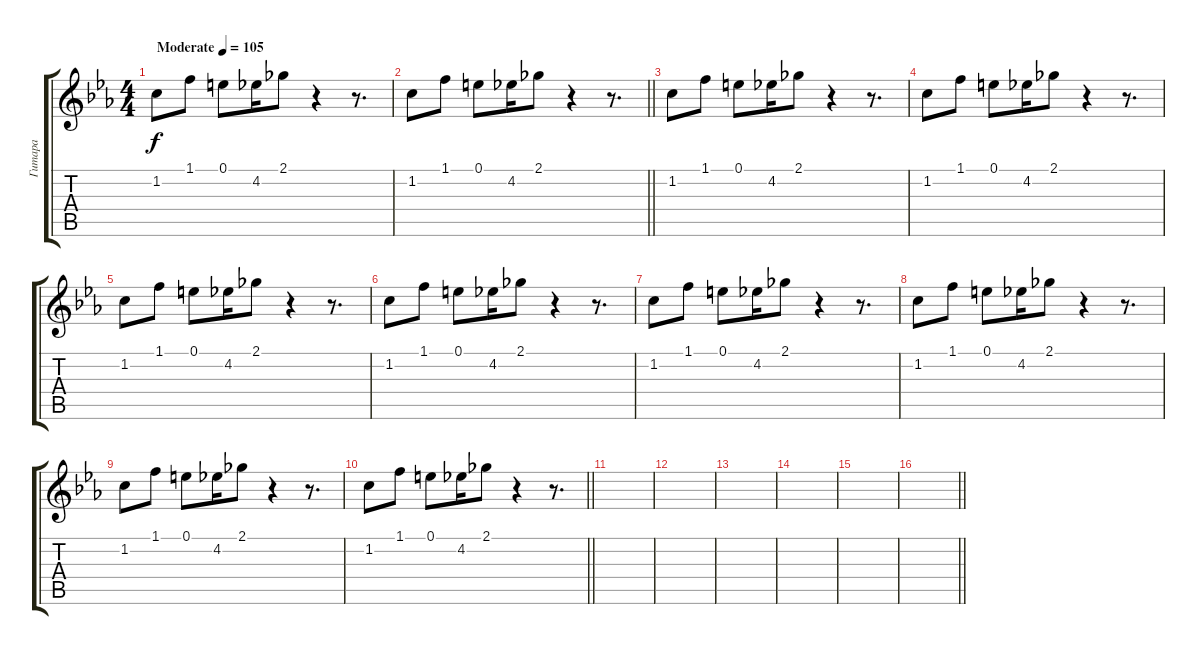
\track ("Гитара" "Гитара") {instrument distortionguitar}
\staff {score tabs}
\tuning (E4 B3 G3 D3 A2 E2) {hide}
\ts (4 4)
\section ("" "")
\tempo (105 "Moderate")
\clef g2
\ks cminor
1.2.8{dy f instrument distortionguitar} 1.1.8 0.1.8 4.2.16 2.1.8 r.4 r.8{d} |
\barLineRight lightlight
1.2.8 1.1.8 0.1.8 4.2.16 2.1.8 r.4 r.8{d} |
\section ("" "")
1.2.8 1.1.8 0.1.8 4.2.16 2.1.8 r.4 r.8{d} |
1.2.8 1.1.8 0.1.8 4.2.16 2.1.8 r.4 r.8{d} |
1.2.8 1.1.8 0.1.8 4.2.16 2.1.8 r.4 r.8{d} |
1.2.8 1.1.8 0.1.8 4.2.16 2.1.8 r.4 r.8{d} |
1.2.8 1.1.8 0.1.8 4.2.16 2.1.8 r.4 r.8{d} |
1.2.8 1.1.8 0.1.8 4.2.16 2.1.8 r.4 r.8{d} |
1.2.8 1.1.8 0.1.8 4.2.16 2.1.8 r.4 r.8{d} |
\barLineRight lightlight
1.2.8 1.1.8 0.1.8 4.2.16 2.1.8 r.4 r.8{d} |
\section ("" "")
|
|
|
|
|
\barLineRight lightlight
